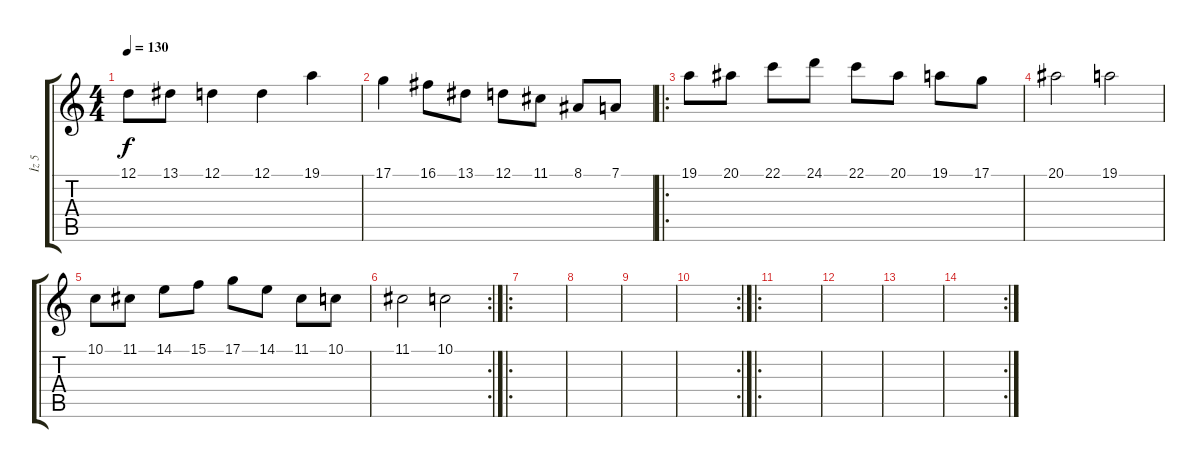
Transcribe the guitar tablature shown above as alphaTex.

\track ("İz 5" "İz 5") {instrument stringensemble1}
\staff {score tabs}
\tuning (D4 A3 F3 C3 G2 D2) {hide}
\ts (4 4)
\tempo 130
\clef g2
\ks c
12.1.8{dy f} 13.1.8 12.1.4 12.1.4 19.1.4 |
17.1.4 16.1.8 13.1.8 12.1.8 11.1.8 8.1.8 7.1.8 |
\ro
19.1.8 20.1.8 22.1.8 24.1.8 22.1.8 20.1.8 19.1.8 17.1.8 |
20.1.2 19.1.2 |
10.1.8 11.1.8 14.1.8 15.1.8 17.1.8 14.1.8 11.1.8 10.1.8 |
\rc 2
11.1.2 10.1.2 |
\ro
|
|
|
\rc 2
|
\ro
|
|
|
\rc 2
